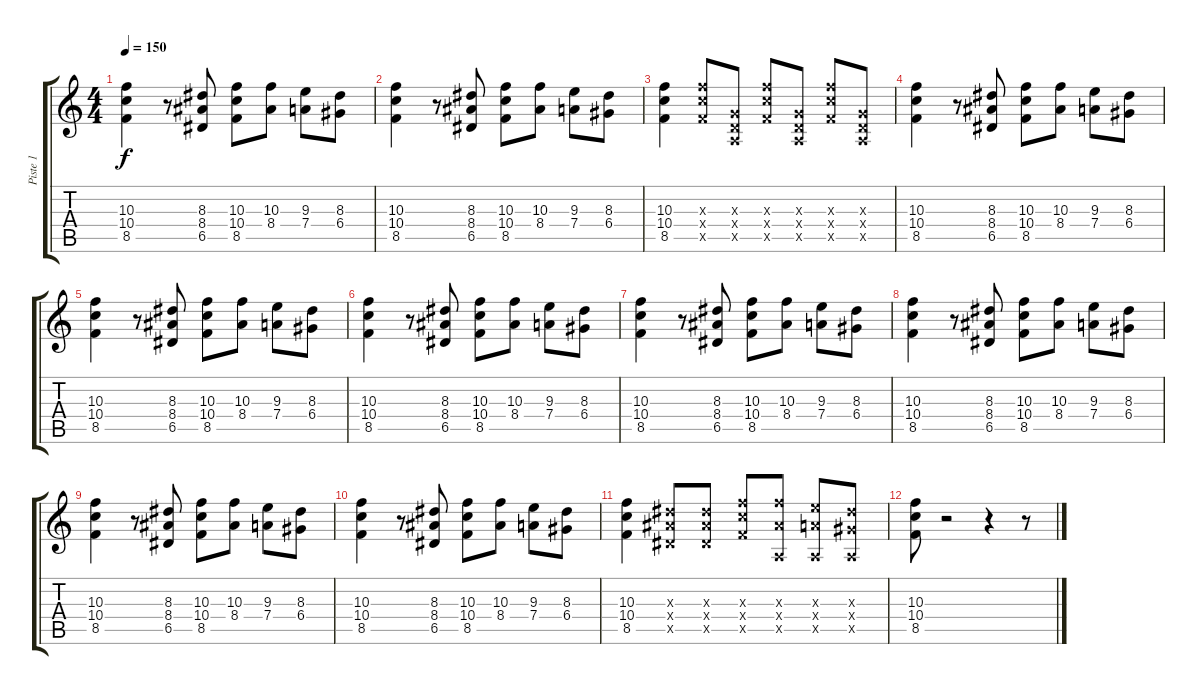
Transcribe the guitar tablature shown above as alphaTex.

\track ("Piste 1" "Piste 1") {instrument overdrivenguitar}
\staff {score tabs}
\tuning (E4 B3 G3 D3 A2 E2) {hide}
\ts (4 4)
\tempo 150
\clef g2
\ks c
(10.3 10.4 8.5).4{dy f} r.8 (8.3 8.4 6.5).8 (10.3 10.4 8.5).8 (10.3 8.4).8 (9.3 7.4).8 (8.3 6.4).8 |
(10.3 10.4 8.5).4 r.8 (8.3 8.4 6.5).8 (10.3 10.4 8.5).8 (10.3 8.4).8 (9.3 7.4).8 (8.3 6.4).8 |
(10.3 10.4 8.5).4 (10.3{x} 10.4{x} 8.5{x}).8 (0.3{x} 0.4{x} 0.5{x}).8 (10.3{x} 10.4{x} 8.5{x}).8 (0.3{x} 0.4{x} 0.5{x}).8 (10.3{x} 10.4{x} 8.5{x}).8 (0.3{x} 0.4{x} 0.5{x}).8 |
(10.3 10.4 8.5).4 r.8 (8.3 8.4 6.5).8 (10.3 10.4 8.5).8 (10.3 8.4).8 (9.3 7.4).8 (8.3 6.4).8 |
(10.3 10.4 8.5).4 r.8 (8.3 8.4 6.5).8 (10.3 10.4 8.5).8 (10.3 8.4).8 (9.3 7.4).8 (8.3 6.4).8 |
(10.3 10.4 8.5).4 r.8 (8.3 8.4 6.5).8 (10.3 10.4 8.5).8 (10.3 8.4).8 (9.3 7.4).8 (8.3 6.4).8 |
(10.3 10.4 8.5).4 r.8 (8.3 8.4 6.5).8 (10.3 10.4 8.5).8 (10.3 8.4).8 (9.3 7.4).8 (8.3 6.4).8 |
(10.3 10.4 8.5).4 r.8 (8.3 8.4 6.5).8 (10.3 10.4 8.5).8 (10.3 8.4).8 (9.3 7.4).8 (8.3 6.4).8 |
(10.3 10.4 8.5).4 r.8 (8.3 8.4 6.5).8 (10.3 10.4 8.5).8 (10.3 8.4).8 (9.3 7.4).8 (8.3 6.4).8 |
(10.3 10.4 8.5).4 r.8 (8.3 8.4 6.5).8 (10.3 10.4 8.5).8 (10.3 8.4).8 (9.3 7.4).8 (8.3 6.4).8 |
(10.3 10.4 8.5).4 (8.3{x} 8.4{x} 6.5{x}).8 (8.3{x} 8.4{x} 6.5{x}).8 (10.3{x} 10.4{x} 8.5{x}).8 (10.3{x} 8.4{x} 0.5{x}).8 (9.3{x} 7.4{x} 0.5{x}).8 (8.3{x} 6.4{x} 0.5{x}).8 |
(10.3 10.4 8.5).8 r.2 r.4 r.8
